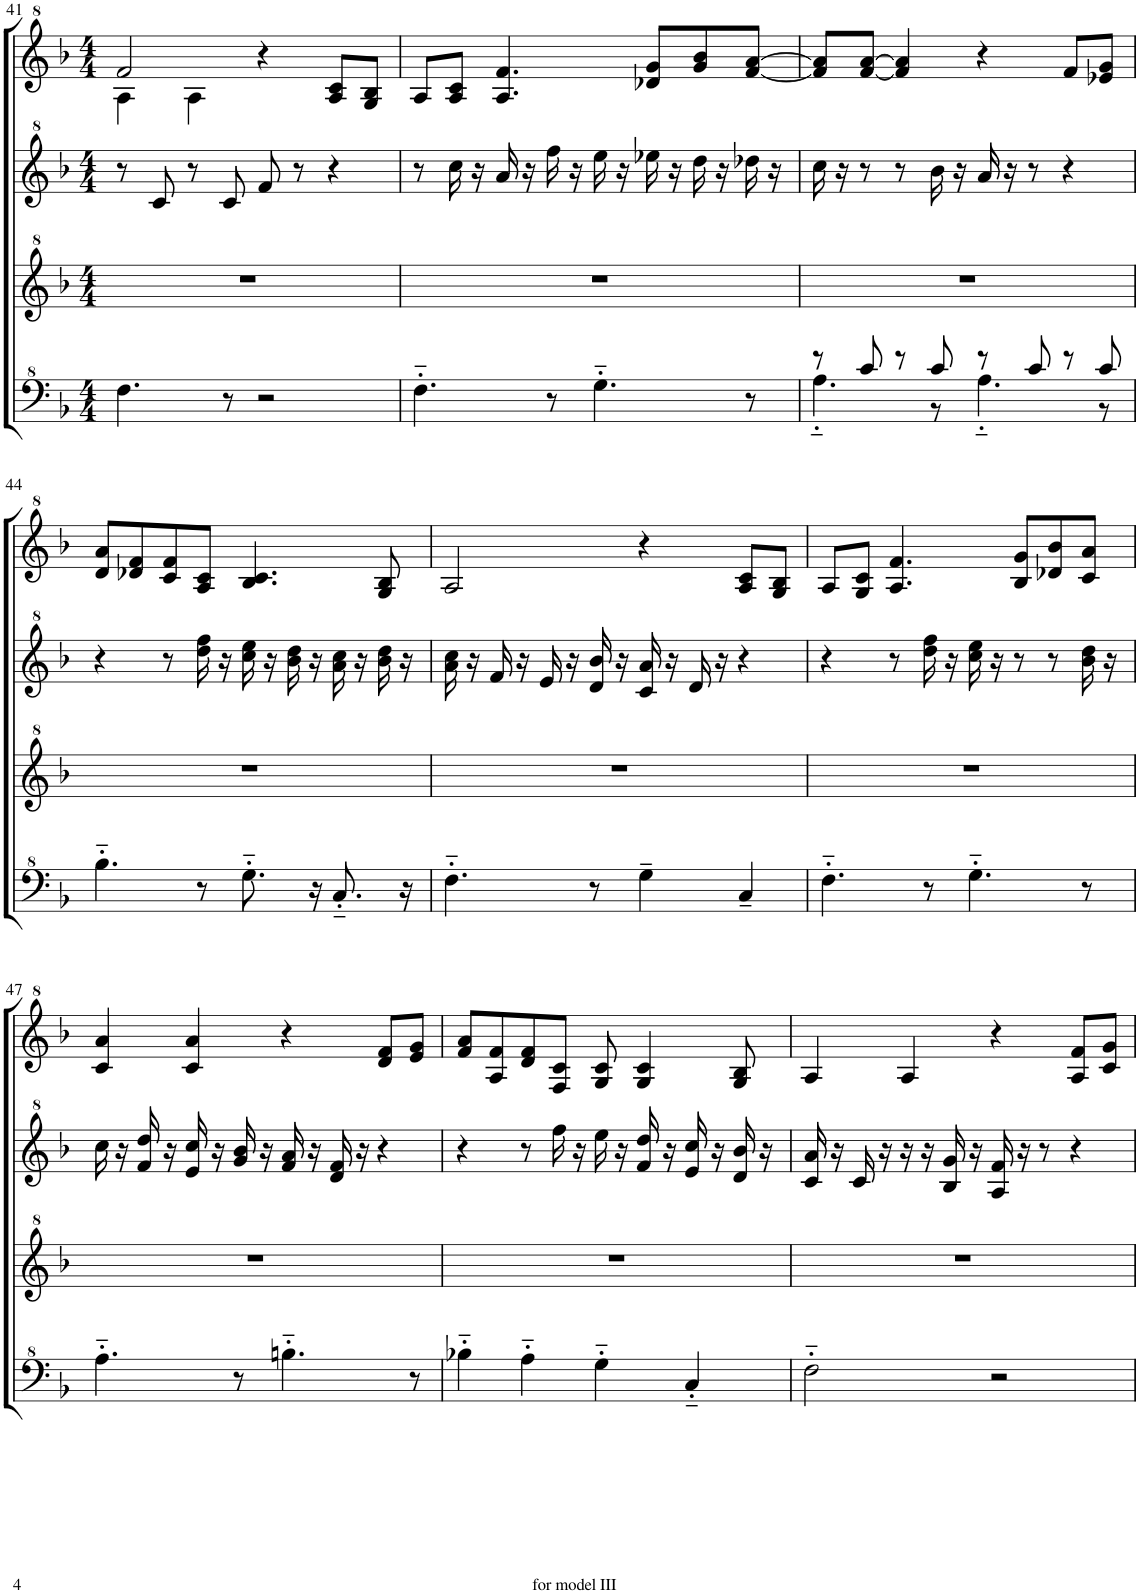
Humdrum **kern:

**kern	**kern	**kern	**kern
*part1	*part1	*part1	*part1
*staff4	*staff3	*staff2	*staff1
*I"Model III	*	*	*
!!LO:PB:g=z
*clefF^4	*clefG^2	*clefG^2	*clefG^2
*k[b-]	*k[b-]	*k[b-]	*k[b-]
*M4/4	*M4/4	*M4/4	*M4/4
=41	=41	=41	=41
*	*	*	*^
4.f\	1r	8r	2ff/	4a\
.	.	8cc/	.	.
.	.	8r	.	4a\
8r	.	8cc/	.	.
2r	.	8ff/	4r	2ryy
.	.	8r	.	.
.	.	4r	8a/ 8cc/L	.
.	.	.	8g/ 8b-/J	.
*	*	*	*v	*v
=42	=42	=42	=42
4.f'~\	1r	8r	8a/L
.	.	16ccc\	8a/ 8cc/J
.	.	16r	.
.	.	16aa/	4.a/ 4.ff/
.	.	16r	.
8r	.	16fff\	.
.	.	16r	.
4.g'~\	.	16eee\	.
.	.	16r	.
.	.	16eee-X\	8dd-X/ 8gg/L
.	.	16r	.
.	.	16ddd\	8gg/ 8bb-/
.	.	16r	.
8r	.	16ddd-X\	[8ff/ [8aa/J
.	.	16r	.
=43	=43	=43	=43
*^	*	*	*
8r	4.a'~\	1r	16ccc\	8ff/] 8aa/]L
.	.	.	16r	.
8cc/	.	.	8r	[8ff/ [8aa/J
8r	.	.	8r	4ff/] 4aa/]
8cc/	8r	.	16bb-\	.
.	.	.	16r	.
8r	4.a'~\	.	16aa/	4r
.	.	.	16r	.
8cc/	.	.	8r	.
8r	.	.	4r	8ff/L
8cc/	8r	.	.	8ee-X/ 8gg/J
*v	*v	*	*	*
!!LO:LB:g=z
=44	=44	=44	=44
4.b-'~\	1r	4r	8dd/ 8aa/L
.	.	.	8dd-X/ 8ff/
.	.	8r	8cc/ 8ff/
8r	.	16ddd\ 16fff\	8a/ 8cc/J
.	.	16r	.
8.g'~\	.	16ccc\ 16eee\	4.b-/ 4.cc/
.	.	16r	.
.	.	16bb-\ 16ddd\	.
16r	.	16r	.
8.c'~/	.	16aa\ 16ccc\	.
.	.	16r	.
.	.	16bb-\ 16ddd\	8g/ 8b-/
16r	.	16r	.
=45	=45	=45	=45
4.f'~\	1r	16aa\ 16ccc\	2a/
.	.	16r	.
.	.	16ff/	.
.	.	16r	.
.	.	16ee/	.
.	.	16r	.
8r	.	16dd/ 16bb-/	.
.	.	16r	.
4g~\	.	16cc/ 16aa/	4r
.	.	16r	.
.	.	16dd/	.
.	.	16r	.
4c~/	.	4r	8a/ 8cc/L
.	.	.	8g/ 8b-/J
=46	=46	=46	=46
4.f'~\	1r	4r	8a/L
.	.	.	8g/ 8cc/J
.	.	8r	4.a/ 4.ff/
8r	.	16ddd\ 16fff\	.
.	.	16r	.
4.g'~\	.	16ccc\ 16eee\	.
.	.	16r	.
.	.	8r	8b-/ 8gg/L
.	.	8r	8dd-X/ 8bb-/
8r	.	16bb-\ 16ddd\	8cc/ 8aa/J
.	.	16r	.
!!LO:LB:g=z
=47	=47	=47	=47
4.a'~\	1r	16ccc\	4cc/ 4aa/
.	.	16r	.
.	.	16ff/ 16ddd/	.
.	.	16r	.
.	.	16ee/ 16ccc/	4cc/ 4aa/
.	.	16r	.
8r	.	16gg/ 16bb-/	.
.	.	16r	.
4.bn'~\	.	16ff/ 16aa/	4r
.	.	16r	.
.	.	16dd/ 16ff/	.
.	.	16r	.
.	.	4r	8dd/ 8ff/L
8r	.	.	8ee/ 8gg/J
=48	=48	=48	=48
4b-X'~\	1r	4r	8ff/ 8aa/L
.	.	.	8a/ 8ff/
4a'~\	.	8r	8dd/ 8ff/
.	.	16fff\	8f/ 8cc/J
.	.	16r	.
4g'~\	.	16eee\	8g/ 8cc/
.	.	16r	.
.	.	16ff/ 16ddd/	4g/ 4cc/
.	.	16r	.
4c'~/	.	16ee/ 16ccc/	.
.	.	16r	.
.	.	16dd/ 16bb-/	8g/ 8b-/
.	.	16r	.
=49	=49	=49	=49
2f'~\	1r	16cc/ 16aa/	4a/
.	.	16r	.
.	.	16cc/	.
.	.	16r	.
.	.	16r	4a/
.	.	16r	.
.	.	16b-/ 16gg/	.
.	.	16r	.
2r	.	16a/ 16ff/	4r
.	.	16r	.
.	.	8r	.
.	.	4r	8a/ 8ff/L
.	.	.	8cc/ 8gg/J
=	=	=	=
*-	*-	*-	*-
